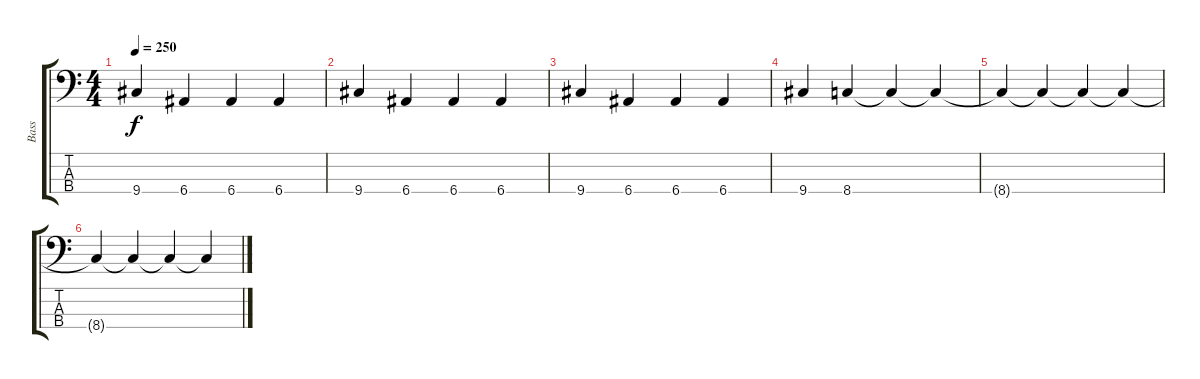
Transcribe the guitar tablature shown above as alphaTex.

\track ("Bass" "Bass") {instrument electricbasspick}
\staff {score tabs}
\tuning (G2 D2 A1 E1) {hide}
\ts (4 4)
\tempo 250
\clef f4
\ks c
9.4.4{dy f} 6.4.4 6.4.4 6.4.4 |
9.4.4 6.4.4 6.4.4 6.4.4 |
9.4.4 6.4.4 6.4.4 6.4.4 |
9.4.4 8.4.4 8.4{t}.4 8.4{t}.4 |
8.4{t}.4 8.4{t}.4 8.4{t}.4 8.4{t}.4 |
8.4{t}.4 8.4{t}.4 8.4{t}.4 8.4{t}.4
